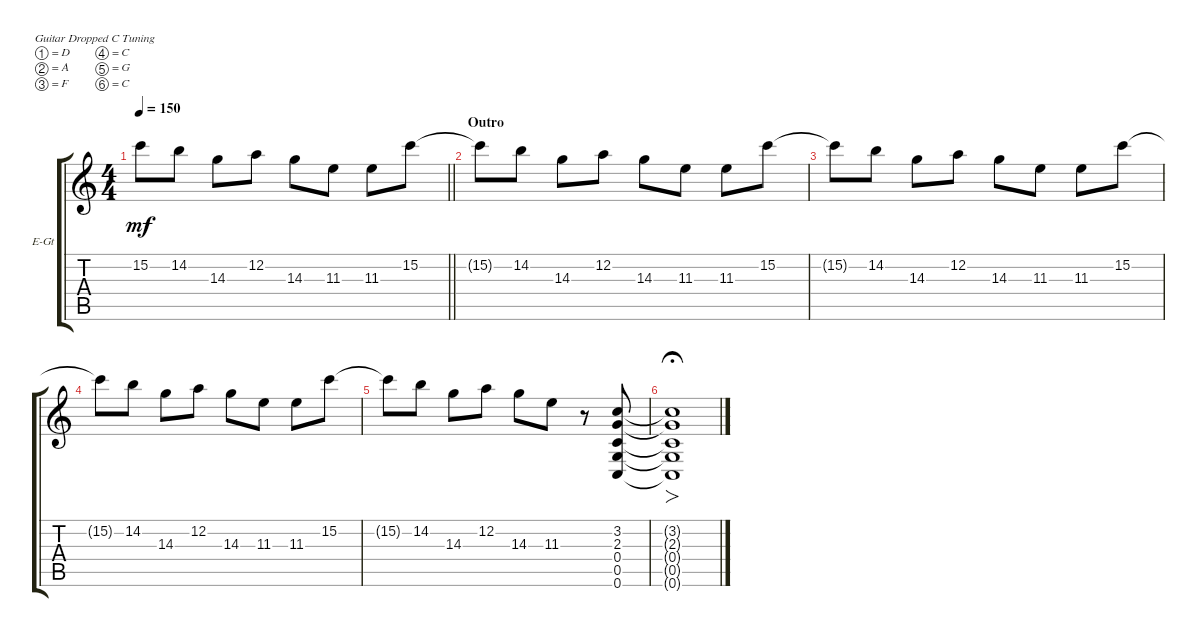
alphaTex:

\defaultSystemsLayout 4
\bracketExtendMode groupsimilarinstruments
\firstSystemTrackNameOrientation horizontal
\otherSystemsTrackNameOrientation horizontal
\track ("Guitar 1" "E-Gt") {instrument overdrivenguitar}
\staff {score tabs}
\tuning (D4 A3 F3 C3 G2 C2)
\ts (4 4)
\tempo 150
\clef g2
\barLineRight lightlight
\ks c
15.2{t}.8{dy mf} 14.2.8 14.3.8 12.2.8 14.3.8 11.3.8 11.3.8 15.2.8 |
\section ("" "Outro")
15.2{t}.8 14.2.8 14.3.8 12.2.8 14.3.8 11.3.8 11.3.8 15.2.8 |
15.2{t}.8 14.2.8 14.3.8 12.2.8 14.3.8 11.3.8 11.3.8 15.2.8 |
15.2{t}.8 14.2.8 14.3.8 12.2.8 14.3.8 11.3.8 11.3.8 15.2.8 |
15.2{t}.8 14.2.8 14.3.8 12.2.8 14.3.8 11.3.8 r.8 (0.6 0.5 0.4 2.3 3.2).8 |
(0.6{t} 0.5{t} 0.4{t} 2.3{t} 3.2{t}).1{fo fermata (medium 1)}
